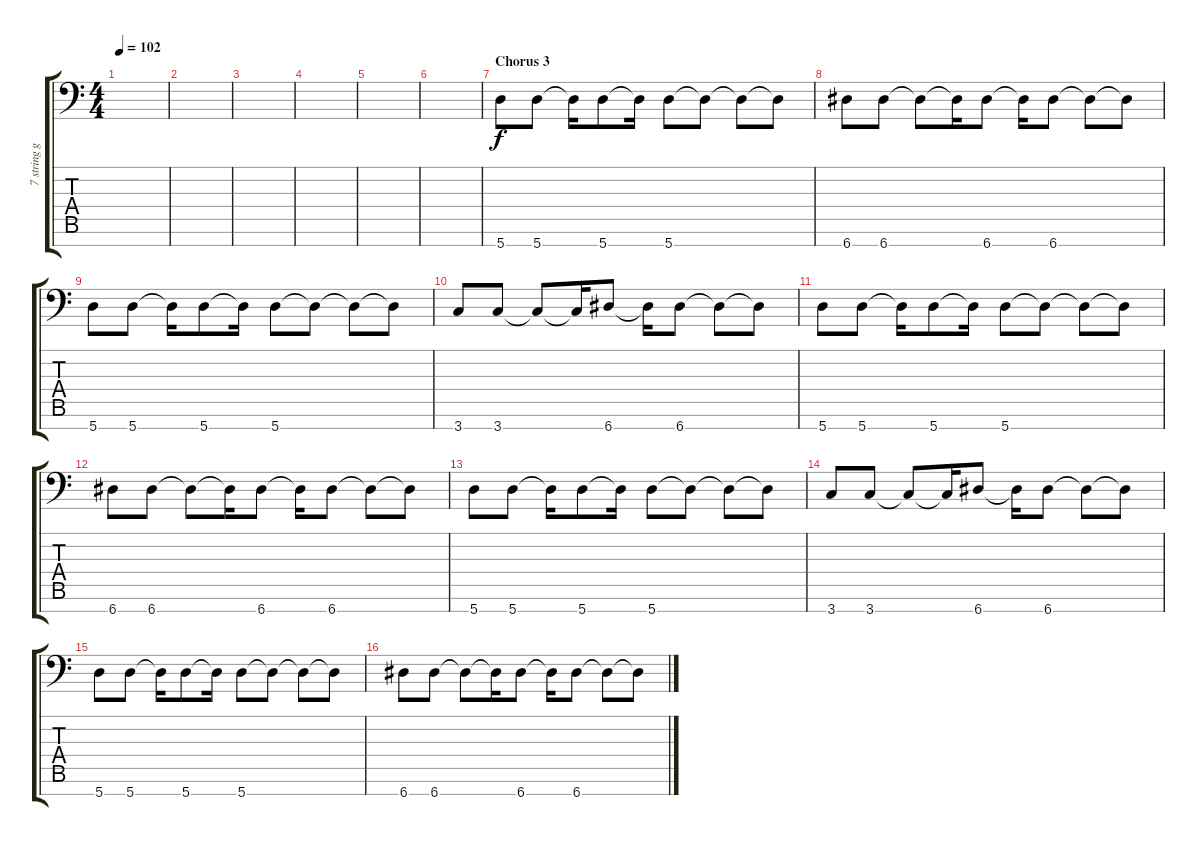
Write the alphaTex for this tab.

\track ("7 string guitar (Brad Delson)" "7 string g") {instrument overdrivenguitar}
\staff {score tabs}
\tuning (E4 B3 G3 D3 A2 E2 A1) {hide}
\ts (4 4)
\tempo 102
\clef f4
\ks c
|
|
|
|
|
|
\section ("" "Chorus 3")
5.7.8{volume 16 instrument overdrivenguitar} 5.7.8 5.7{t}.16 5.7.8 5.7{t}.16 5.7.8 5.7{t}.8 5.7{t}.8 5.7{t}.8 |
6.7.8 6.7.8 6.7{t}.8 6.7{t}.16 6.7.8 6.7{t}.16 6.7.8 6.7{t}.8 6.7{t}.8 |
5.7.8 5.7.8 5.7{t}.16 5.7.8 5.7{t}.16 5.7.8 5.7{t}.8 5.7{t}.8 5.7{t}.8 |
3.7.8 3.7.8 3.7{t}.8 3.7{t}.16 6.7.8 6.7{t}.16 6.7.8 6.7{t}.8 6.7{t}.8 |
5.7.8 5.7.8 5.7{t}.16 5.7.8 5.7{t}.16 5.7.8 5.7{t}.8 5.7{t}.8 5.7{t}.8 |
6.7.8 6.7.8 6.7{t}.8 6.7{t}.16 6.7.8 6.7{t}.16 6.7.8 6.7{t}.8 6.7{t}.8 |
5.7.8 5.7.8 5.7{t}.16 5.7.8 5.7{t}.16 5.7.8 5.7{t}.8 5.7{t}.8 5.7{t}.8 |
3.7.8 3.7.8 3.7{t}.8 3.7{t}.16 6.7.8 6.7{t}.16 6.7.8 6.7{t}.8 6.7{t}.8 |
5.7.8{volume 16 instrument overdrivenguitar} 5.7.8 5.7{t}.16 5.7.8 5.7{t}.16 5.7.8 5.7{t}.8 5.7{t}.8 5.7{t}.8 |
6.7.8 6.7.8 6.7{t}.8 6.7{t}.16 6.7.8 6.7{t}.16 6.7.8 6.7{t}.8 6.7{t}.8
